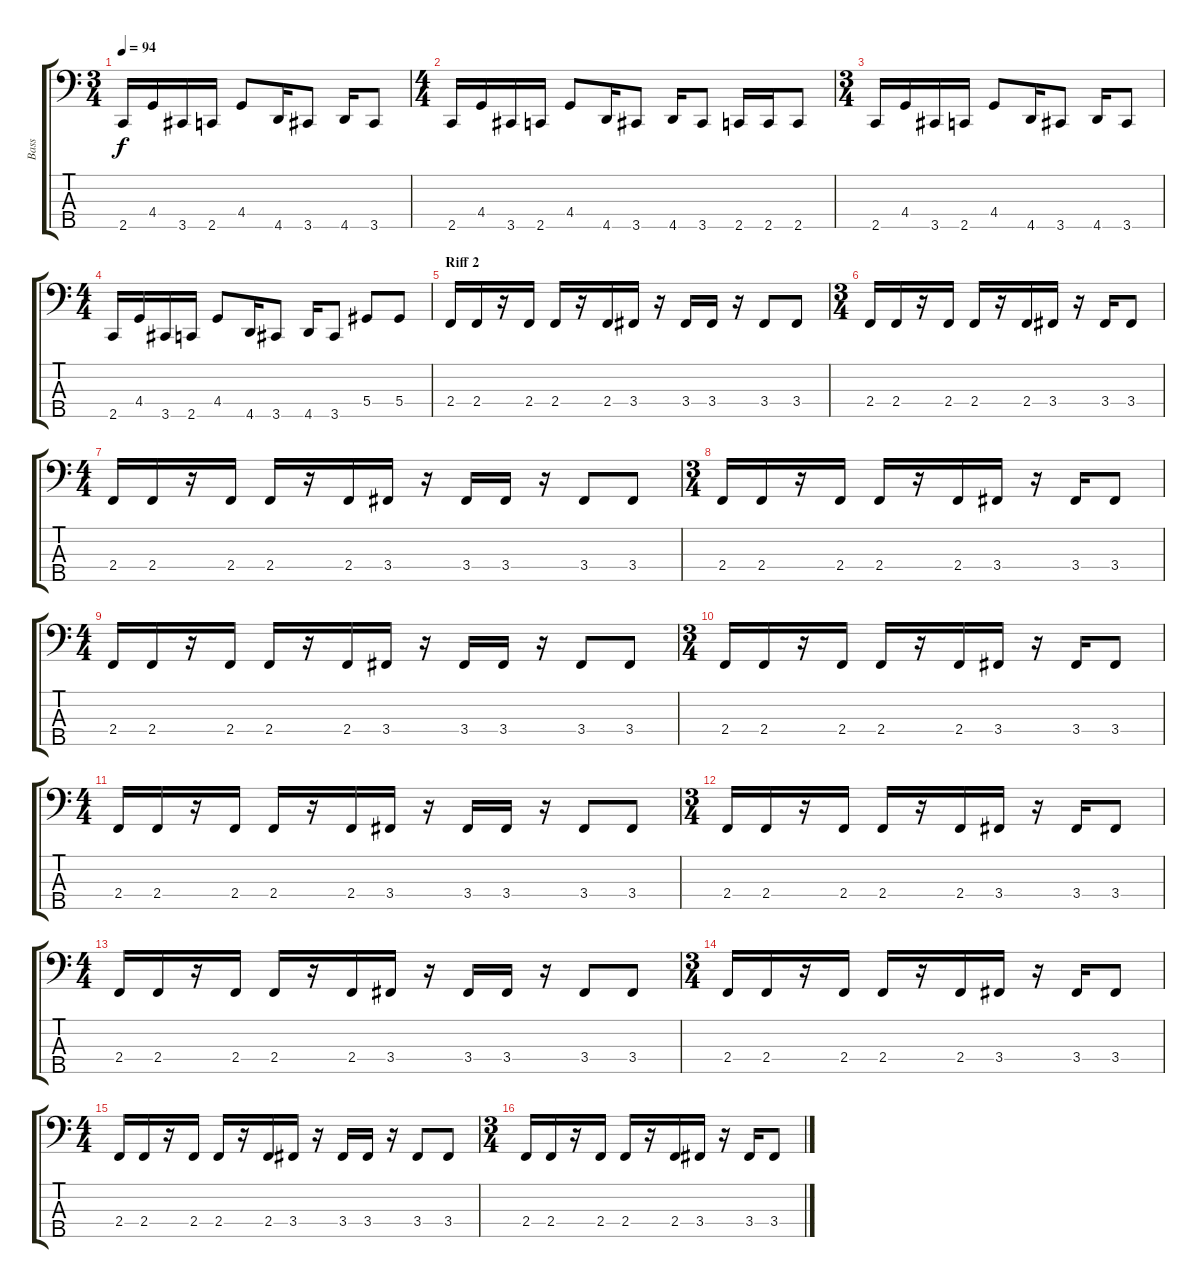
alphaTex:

\track ("Bass" "Bass") {instrument electricbassfinger}
\staff {score tabs}
\tuning (Gb2 Db2 Ab1 Eb1 Bb0) {hide}
\ts (3 4)
\tempo 94
\clef f4
\ks c
2.5.16{dy f} 4.4.16 3.5.16 2.5.16 4.4.8 4.5.16 3.5.8 4.5.16 3.5.8 |
\ts (4 4)
2.5.16 4.4.16 3.5.16 2.5.16 4.4.8 4.5.16 3.5.8 4.5.16 3.5.8 2.5.16 2.5.16 2.5.8 |
\ts (3 4)
2.5.16 4.4.16 3.5.16 2.5.16 4.4.8 4.5.16 3.5.8 4.5.16 3.5.8 |
\ts (4 4)
2.5.16 4.4.16 3.5.16 2.5.16 4.4.8 4.5.16 3.5.8 4.5.16 3.5.8 5.4.8 5.4.8 |
\section ("" "Riff 2")
2.4.16 2.4.16 r.16 2.4.16 2.4.16 r.16 2.4.16 3.4.16 r.16 3.4.16 3.4.16 r.16 3.4.8 3.4.8 |
\ts (3 4)
2.4.16 2.4.16 r.16 2.4.16 2.4.16 r.16 2.4.16 3.4.16 r.16 3.4.16 3.4.8 |
\ts (4 4)
2.4.16 2.4.16 r.16 2.4.16 2.4.16 r.16 2.4.16 3.4.16 r.16 3.4.16 3.4.16 r.16 3.4.8 3.4.8 |
\ts (3 4)
2.4.16 2.4.16 r.16 2.4.16 2.4.16 r.16 2.4.16 3.4.16 r.16 3.4.16 3.4.8 |
\ts (4 4)
2.4.16 2.4.16 r.16 2.4.16 2.4.16 r.16 2.4.16 3.4.16 r.16 3.4.16 3.4.16 r.16 3.4.8 3.4.8 |
\ts (3 4)
2.4.16 2.4.16 r.16 2.4.16 2.4.16 r.16 2.4.16 3.4.16 r.16 3.4.16 3.4.8 |
\ts (4 4)
2.4.16 2.4.16 r.16 2.4.16 2.4.16 r.16 2.4.16 3.4.16 r.16 3.4.16 3.4.16 r.16 3.4.8 3.4.8 |
\ts (3 4)
2.4.16 2.4.16 r.16 2.4.16 2.4.16 r.16 2.4.16 3.4.16 r.16 3.4.16 3.4.8 |
\ts (4 4)
2.4.16 2.4.16 r.16 2.4.16 2.4.16 r.16 2.4.16 3.4.16 r.16 3.4.16 3.4.16 r.16 3.4.8 3.4.8 |
\ts (3 4)
2.4.16 2.4.16 r.16 2.4.16 2.4.16 r.16 2.4.16 3.4.16 r.16 3.4.16 3.4.8 |
\ts (4 4)
2.4.16 2.4.16 r.16 2.4.16 2.4.16 r.16 2.4.16 3.4.16 r.16 3.4.16 3.4.16 r.16 3.4.8 3.4.8 |
\ts (3 4)
2.4.16 2.4.16 r.16 2.4.16 2.4.16 r.16 2.4.16 3.4.16 r.16 3.4.16 3.4.8
